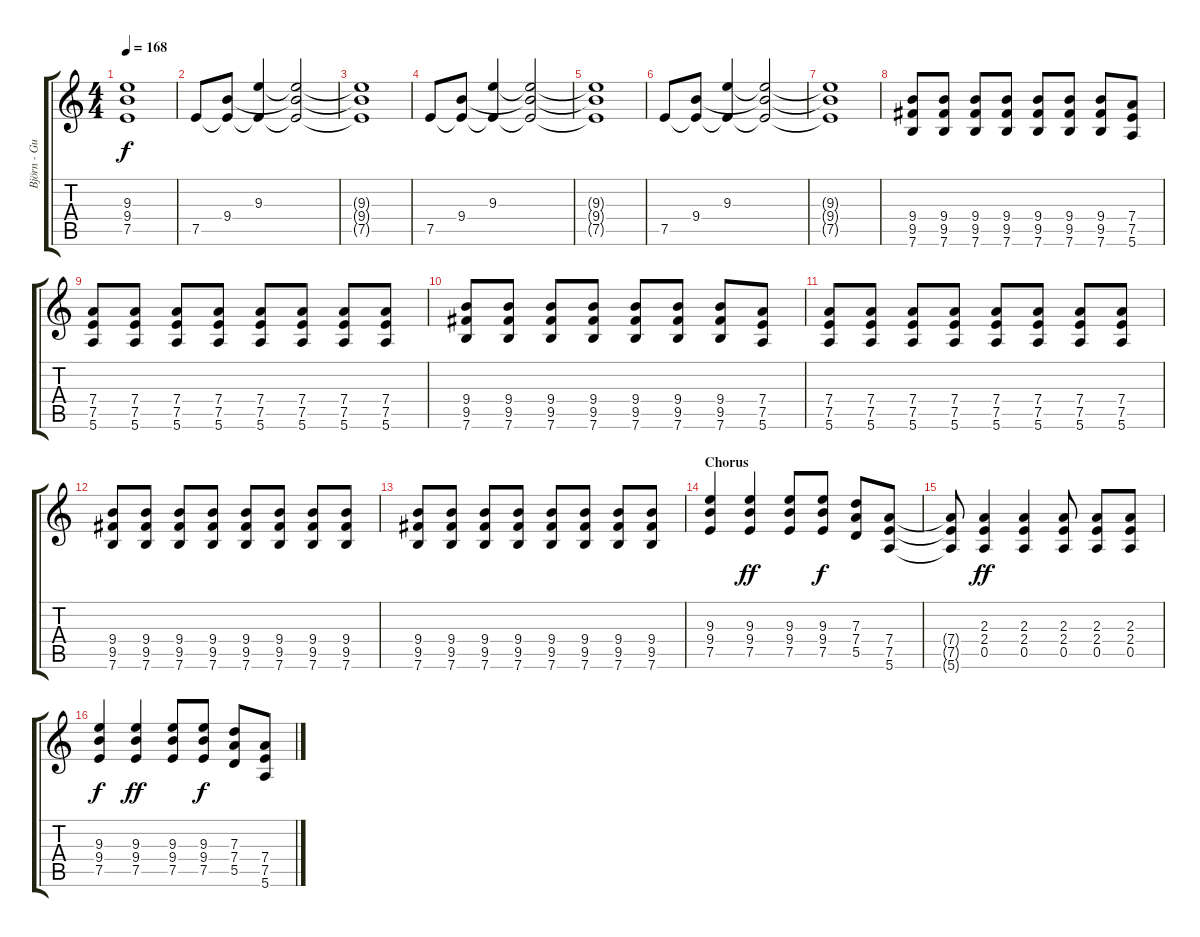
\track ("Björn - Guitar 2" "Björn - Gu") {instrument distortionguitar}
\staff {score tabs}
\tuning (E4 B3 G3 D3 A2 E2) {hide}
\ts (4 4)
\tempo 168
\clef g2
\ks c
(9.3{t} 9.4{t} 7.5{t}).1{dy f} |
7.5.8{volume 13} (9.4 7.5{t}).8 (9.3 7.5{t}).4 (9.3{t} 9.4{t} 7.5{t}).2{volume 6} |
(9.3{t} 9.4{t} 7.5{t}).1 |
7.5.8{volume 13} (9.4 7.5{t}).8 (9.3 7.5{t}).4 (9.3{t} 9.4{t} 7.5{t}).2{volume 6} |
(9.3{t} 9.4{t} 7.5{t}).1 |
7.5.8{volume 13} (9.4 7.5{t}).8 (9.3 7.5{t}).4 (9.3{t} 9.4{t} 7.5{t}).2{volume 6} |
(9.3{t} 9.4{t} 7.5{t}).1 |
(9.4 9.5 7.6).8{volume 14} (9.4 9.5 7.6).8 (9.4 9.5 7.6).8 (9.4 9.5 7.6).8 (9.4 9.5 7.6).8 (9.4 9.5 7.6).8 (9.4 9.5 7.6).8 (7.4 7.5 5.6).8 |
(7.4 7.5 5.6).8 (7.4 7.5 5.6).8 (7.4 7.5 5.6).8 (7.4 7.5 5.6).8 (7.4 7.5 5.6).8 (7.4 7.5 5.6).8 (7.4 7.5 5.6).8 (7.4 7.5 5.6).8 |
(9.4 9.5 7.6).8 (9.4 9.5 7.6).8 (9.4 9.5 7.6).8 (9.4 9.5 7.6).8 (9.4 9.5 7.6).8 (9.4 9.5 7.6).8 (9.4 9.5 7.6).8 (7.4 7.5 5.6).8 |
(7.4 7.5 5.6).8 (7.4 7.5 5.6).8 (7.4 7.5 5.6).8 (7.4 7.5 5.6).8 (7.4 7.5 5.6).8 (7.4 7.5 5.6).8 (7.4 7.5 5.6).8 (7.4 7.5 5.6).8 |
(9.4 9.5 7.6).8 (9.4 9.5 7.6).8 (9.4 9.5 7.6).8 (9.4 9.5 7.6).8 (9.4 9.5 7.6).8 (9.4 9.5 7.6).8 (9.4 9.5 7.6).8 (9.4 9.5 7.6).8 |
(9.4 9.5 7.6).8 (9.4 9.5 7.6).8 (9.4 9.5 7.6).8 (9.4 9.5 7.6).8 (9.4 9.5 7.6).8 (9.4 9.5 7.6).8 (9.4 9.5 7.6).8 (9.4 9.5 7.6).8 |
\section ("" "Chorus")
(9.3 9.4 7.5).4 (9.3 9.4 7.5).4{dy ff} (9.3 9.4 7.5).8 (9.3 9.4 7.5).8{dy f} (7.3 7.4 5.5).8 (7.4 7.5 5.6).8 |
(7.4{t} 7.5{t} 5.6{t}).8 (2.3 2.4 0.5).4{dy ff} (2.3 2.4 0.5).4 (2.3 2.4 0.5).8 (2.3 2.4 0.5).8 (2.3 2.4 0.5).8 |
(9.3 9.4 7.5).4{dy f} (9.3 9.4 7.5).4{dy ff} (9.3 9.4 7.5).8 (9.3 9.4 7.5).8{dy f} (7.3 7.4 5.5).8 (7.4 7.5 5.6).8
